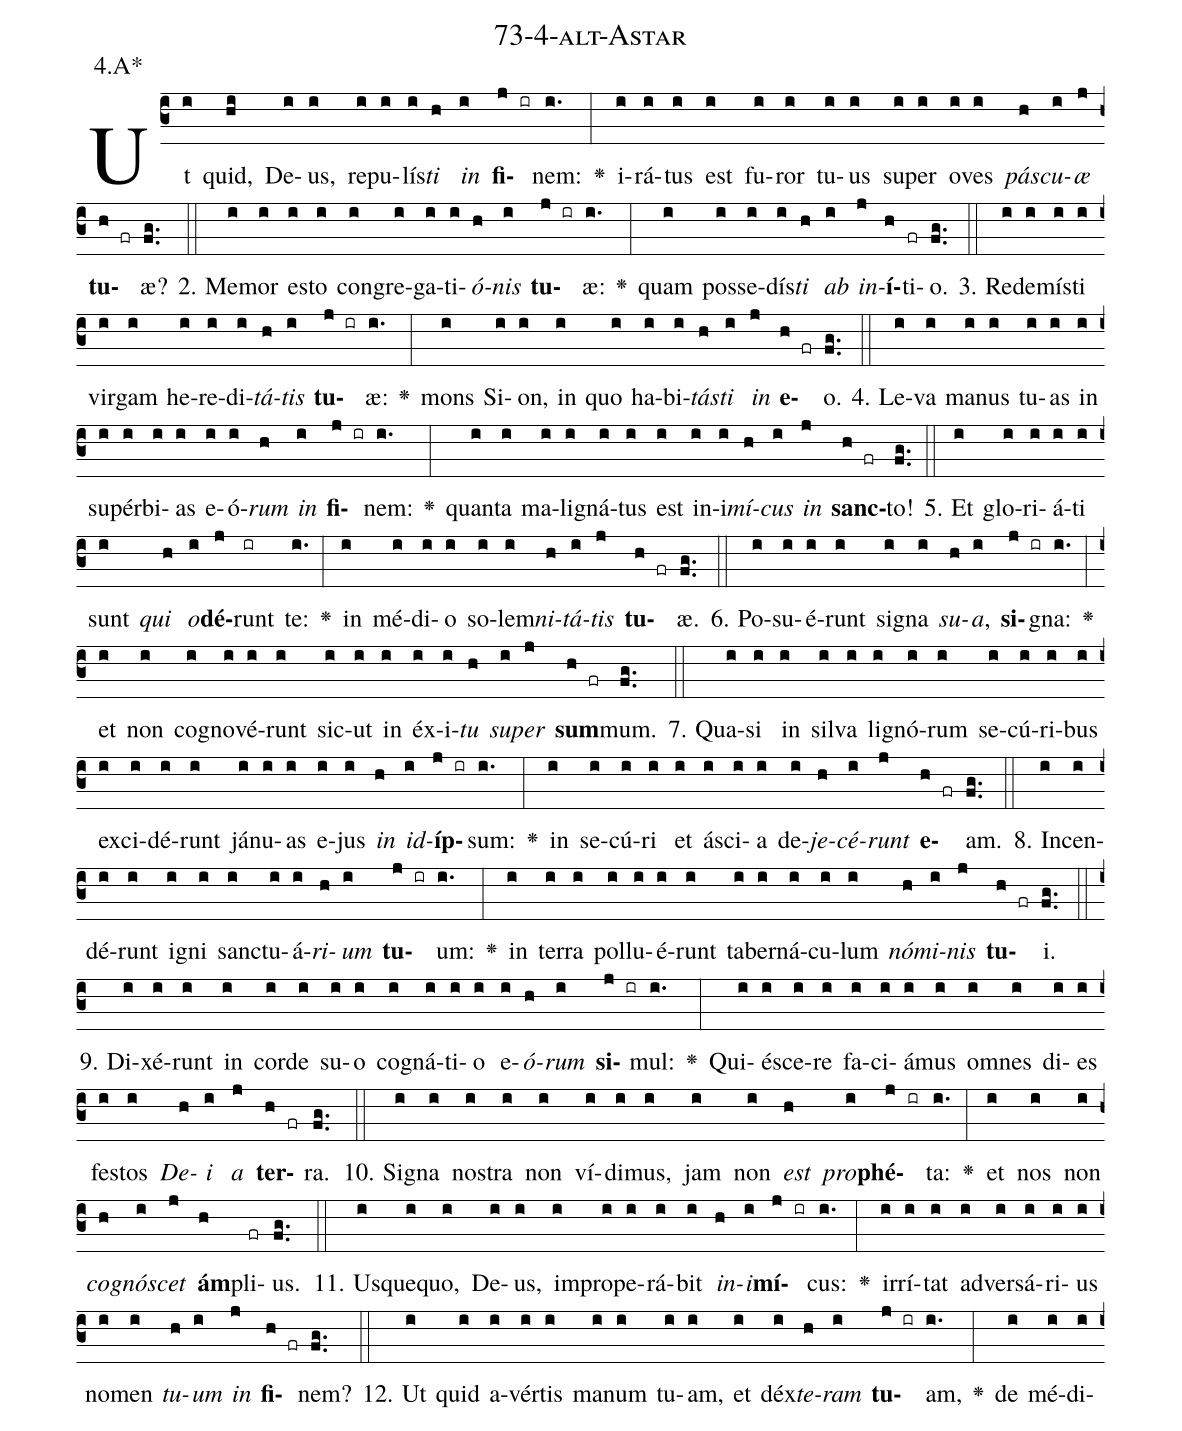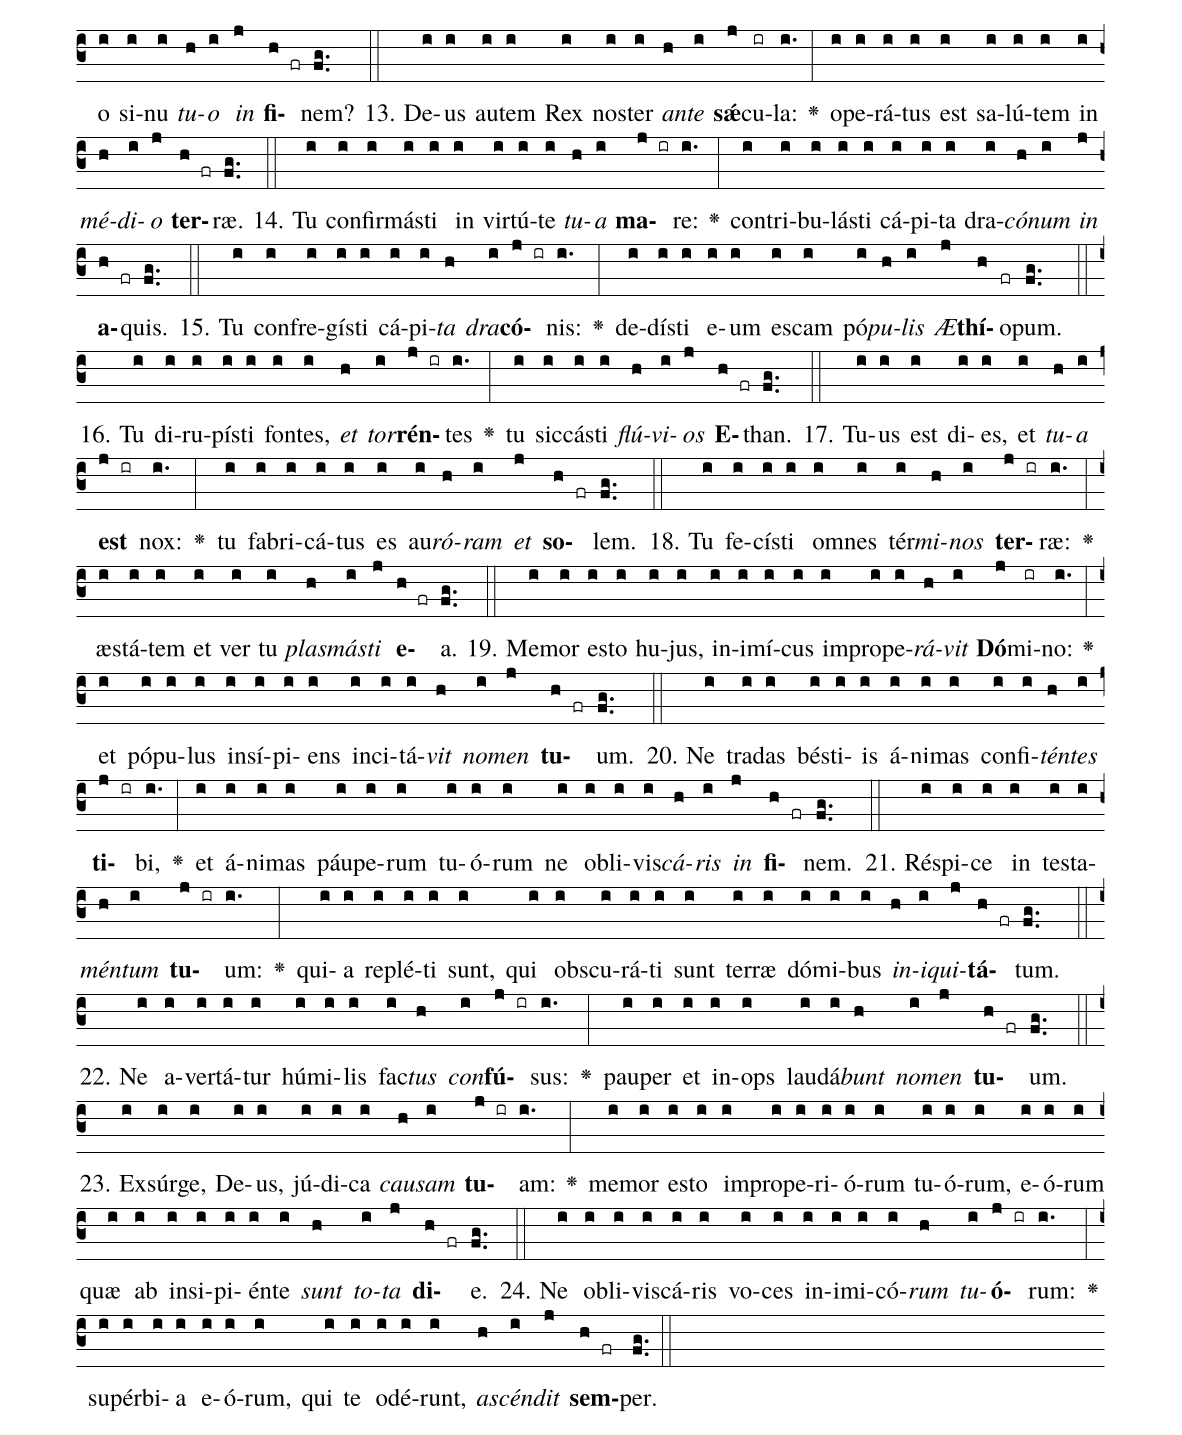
name: 73-4-alt-Astar;
annotation: 4.A*;
%%
(c3)Ut(i) quid,(hi) De(i)us,(i) re(i)pu(i)lís(i)<i>ti</i>(h) <i>in</i>(i) <b>fi</b>(j ir)nem:(i.) <v>\greheightstar</v>(:) i(i)rá(i)tus(i) est(i) fu(i)ror(i) tu(i)us(i) su(i)per(i) o(i)ves(i) <i>pás</i>(h)<i>cu</i>(i)<i>æ</i>(j) <b>tu</b>(h fr)æ?(fg..) (::)
2. Me(i)mor(i) es(i)to(i) con(i)gre(i)ga(i)ti(i)<i>ó</i>(h)<i>nis</i>(i) <b>tu</b>(j ir)æ:(i.) <v>\greheightstar</v>(:) quam(i) pos(i)se(i)dís(i)<i>ti</i>(h) <i>ab</i>(i) <i>in</i>(j)<b>í</b>(h)ti(fr)o.(fg..) (::)
3. Red(i)e(i)mís(i)ti(i) vir(i)gam(i) he(i)re(i)di(i)<i>tá</i>(h)<i>tis</i>(i) <b>tu</b>(j ir)æ:(i.) <v>\greheightstar</v>(:) mons(i) Si(i)on,(i) in(i) quo(i) ha(i)bi(i)<i>tás</i>(h)<i>ti</i>(i) <i>in</i>(j) <b>e</b>(h fr)o.(fg..) (::)
4. Le(i)va(i) ma(i)nus(i) tu(i)as(i) in(i) su(i)pér(i)bi(i)as(i) e(i)ó(i)<i>rum</i>(h) <i>in</i>(i) <b>fi</b>(j ir)nem:(i.) <v>\greheightstar</v>(:) quan(i)ta(i) ma(i)li(i)gná(i)tus(i) est(i) in(i)i(i)<i>mí</i>(h)<i>cus</i>(i) <i>in</i>(j) <b>sanc</b>(h fr)to!(fg..) (::)
5. Et(i) glo(i)ri(i)á(i)ti(i) sunt(i) <i>qui</i>(h) <i>o</i>(i)<b>dé</b>(j)runt(ir) te:(i.) <v>\greheightstar</v>(:) in(i) mé(i)di(i)o(i) so(i)lem(i)<i>ni</i>(h)<i>tá</i>(i)<i>tis</i>(j) <b>tu</b>(h fr)æ.(fg..) (::)
6. Po(i)su(i)é(i)runt(i) si(i)gna(i) <i>su</i>(h)<i>a</i>,(i) <b>si</b>(j ir)gna:(i.) <v>\greheightstar</v>(:) et(i) non(i) co(i)gno(i)vé(i)runt(i) sic(i)ut(i) in(i) éx(i)i(i)<i>tu</i>(h) <i>su</i>(i)<i>per</i>(j) <b>sum</b>(h fr)mum.(fg..) (::)
7. Qua(i)si(i) in(i) sil(i)va(i) li(i)gnó(i)rum(i) se(i)cú(i)ri(i)bus(i) ex(i)ci(i)dé(i)runt(i) já(i)nu(i)as(i) e(i)jus(i) <i>in</i>(h) <i>id</i>(i)<b>íp</b>(j ir)sum:(i.) <v>\greheightstar</v>(:) in(i) se(i)cú(i)ri(i) et(i) á(i)sci(i)a(i) de(i)<i>je</i>(h)<i>cé</i>(i)<i>runt</i>(j) <b>e</b>(h fr)am.(fg..) (::)
8. In(i)cen(i)dé(i)runt(i) i(i)gni(i) sanc(i)tu(i)á(i)<i>ri</i>(h)<i>um</i>(i) <b>tu</b>(j ir)um:(i.) <v>\greheightstar</v>(:) in(i) ter(i)ra(i) pol(i)lu(i)é(i)runt(i) ta(i)ber(i)ná(i)cu(i)lum(i) <i>nó</i>(h)<i>mi</i>(i)<i>nis</i>(j) <b>tu</b>(h fr)i.(fg..) (::)
9. Di(i)xé(i)runt(i) in(i) cor(i)de(i) su(i)o(i) co(i)gná(i)ti(i)o(i) e(i)<i>ó</i>(h)<i>rum</i>(i) <b>si</b>(j ir)mul:(i.) <v>\greheightstar</v>(:) Qui(i)é(i)sce(i)re(i) fa(i)ci(i)á(i)mus(i) om(i)nes(i) di(i)es(i) fes(i)tos(i) <i>De</i>(h)<i>i</i>(i) <i>a</i>(j) <b>ter</b>(h fr)ra.(fg..) (::)
10. Si(i)gna(i) nos(i)tra(i) non(i) ví(i)di(i)mus,(i) jam(i) non(i) <i>est</i>(h) <i>pro</i>(i)<b>phé</b>(j ir)ta:(i.) <v>\greheightstar</v>(:) et(i) nos(i) non(i) <i>co</i>(h)<i>gnó</i>(i)<i>scet</i>(j) <b>ám</b>(h)pli(fr)us.(fg..) (::)
11. Us(i)que(i)quo,(i) De(i)us,(i) im(i)pro(i)pe(i)rá(i)bit(i) <i>in</i>(h)<i>i</i>(i)<b>mí</b>(j ir)cus:(i.) <v>\greheightstar</v>(:) ir(i)rí(i)tat(i) ad(i)ver(i)sá(i)ri(i)us(i) no(i)men(i) <i>tu</i>(h)<i>um</i>(i) <i>in</i>(j) <b>fi</b>(h fr)nem?(fg..) (::)
12. Ut(i) quid(i) a(i)vér(i)tis(i) ma(i)num(i) tu(i)am,(i) et(i) déx(i)<i>te</i>(h)<i>ram</i>(i) <b>tu</b>(j ir)am,(i.) <v>\greheightstar</v>(:) de(i) mé(i)di(i)o(i) si(i)nu(i) <i>tu</i>(h)<i>o</i>(i) <i>in</i>(j) <b>fi</b>(h fr)nem?(fg..) (::)
13. De(i)us(i) au(i)tem(i) Rex(i) nos(i)ter(i) <i>an</i>(h)<i>te</i>(i) <b>sǽ</b>(j)cu(ir)la:(i.) <v>\greheightstar</v>(:) o(i)pe(i)rá(i)tus(i) est(i) sa(i)lú(i)tem(i) in(i) <i>mé</i>(h)<i>di</i>(i)<i>o</i>(j) <b>ter</b>(h fr)ræ.(fg..) (::)
14. Tu(i) con(i)fir(i)más(i)ti(i) in(i) vir(i)tú(i)te(i) <i>tu</i>(h)<i>a</i>(i) <b>ma</b>(j ir)re:(i.) <v>\greheightstar</v>(:) con(i)tri(i)bu(i)lás(i)ti(i) cá(i)pi(i)ta(i) dra(i)<i>có</i>(h)<i>num</i>(i) <i>in</i>(j) <b>a</b>(h fr)quis.(fg..) (::)
15. Tu(i) con(i)fre(i)gís(i)ti(i) cá(i)pi(i)<i>ta</i>(h) <i>dra</i>(i)<b>có</b>(j ir)nis:(i.) <v>\greheightstar</v>(:) de(i)dís(i)ti(i) e(i)um(i) es(i)cam(i) pó(i)<i>pu</i>(h)<i>lis</i>(i) <i>Æ</i>(j)<b>thí</b>(h)o(fr)pum.(fg..) (::)
16. Tu(i) di(i)ru(i)pís(i)ti(i) fon(i)tes,(i) <i>et</i>(h) <i>tor</i>(i)<b>rén</b>(j ir)tes(i.) <v>\greheightstar</v>(:) tu(i) sic(i)cás(i)ti(i) <i>flú</i>(h)<i>vi</i>(i)<i>os</i>(j) <b>E</b>(h fr)than.(fg..) (::)
17. Tu(i)us(i) est(i) di(i)es,(i) et(i) <i>tu</i>(h)<i>a</i>(i) <b>est</b>(j ir) nox:(i.) <v>\greheightstar</v>(:) tu(i) fa(i)bri(i)cá(i)tus(i) es(i) au(i)<i>ró</i>(h)<i>ram</i>(i) <i>et</i>(j) <b>so</b>(h fr)lem.(fg..) (::)
18. Tu(i) fe(i)cís(i)ti(i) om(i)nes(i) tér(i)<i>mi</i>(h)<i>nos</i>(i) <b>ter</b>(j ir)ræ:(i.) <v>\greheightstar</v>(:) æs(i)tá(i)tem(i) et(i) ver(i) tu(i) <i>plas</i>(h)<i>más</i>(i)<i>ti</i>(j) <b>e</b>(h fr)a.(fg..) (::)
19. Me(i)mor(i) es(i)to(i) hu(i)jus,(i) in(i)i(i)mí(i)cus(i) im(i)pro(i)pe(i)<i>rá</i>(h)<i>vit</i>(i) <b>Dó</b>(j)mi(ir)no:(i.) <v>\greheightstar</v>(:) et(i) pó(i)pu(i)lus(i) in(i)sí(i)pi(i)ens(i) in(i)ci(i)tá(i)<i>vit</i>(h) <i>no</i>(i)<i>men</i>(j) <b>tu</b>(h fr)um.(fg..) (::)
20. Ne(i) tra(i)das(i) bés(i)ti(i)is(i) á(i)ni(i)mas(i) con(i)fi(i)<i>tén</i>(h)<i>tes</i>(i) <b>ti</b>(j ir)bi,(i.) <v>\greheightstar</v>(:) et(i) á(i)ni(i)mas(i) páu(i)pe(i)rum(i) tu(i)ó(i)rum(i) ne(i) ob(i)li(i)vis(i)<i>cá</i>(h)<i>ris</i>(i) <i>in</i>(j) <b>fi</b>(h fr)nem.(fg..) (::)
21. Ré(i)spi(i)ce(i) in(i) tes(i)ta(i)<i>mén</i>(h)<i>tum</i>(i) <b>tu</b>(j ir)um:(i.) <v>\greheightstar</v>(:) qui(i)a(i) re(i)plé(i)ti(i) sunt,(i) qui(i) obs(i)cu(i)rá(i)ti(i) sunt(i) ter(i)ræ(i) dó(i)mi(i)bus(i) <i>in</i>(h)<i>i</i>(i)<i>qui</i>(j)<b>tá</b>(h fr)tum.(fg..) (::)
22. Ne(i) a(i)ver(i)tá(i)tur(i) hú(i)mi(i)lis(i) fac(i)<i>tus</i>(h) <i>con</i>(i)<b>fú</b>(j ir)sus:(i.) <v>\greheightstar</v>(:) pau(i)per(i) et(i) in(i)ops(i) lau(i)dá(i)<i>bunt</i>(h) <i>no</i>(i)<i>men</i>(j) <b>tu</b>(h fr)um.(fg..) (::)
23. Ex(i)súr(i)ge,(i) De(i)us,(i) jú(i)di(i)ca(i) <i>cau</i>(h)<i>sam</i>(i) <b>tu</b>(j ir)am:(i.) <v>\greheightstar</v>(:) me(i)mor(i) es(i)to(i) im(i)pro(i)pe(i)ri(i)ó(i)rum(i) tu(i)ó(i)rum,(i) e(i)ó(i)rum(i) quæ(i) ab(i) in(i)si(i)pi(i)én(i)te(i) <i>sunt</i>(h) <i>to</i>(i)<i>ta</i>(j) <b>di</b>(h fr)e.(fg..) (::)
24. Ne(i) ob(i)li(i)vis(i)cá(i)ris(i) vo(i)ces(i) in(i)i(i)mi(i)có(i)<i>rum</i>(h) <i>tu</i>(i)<b>ó</b>(j ir)rum:(i.) <v>\greheightstar</v>(:) su(i)pér(i)bi(i)a(i) e(i)ó(i)rum,(i) qui(i) te(i) o(i)dé(i)runt,(i) <i>a</i>(h)<i>scén</i>(i)<i>dit</i>(j) <b>sem</b>(h fr)per.(fg..) (::)
